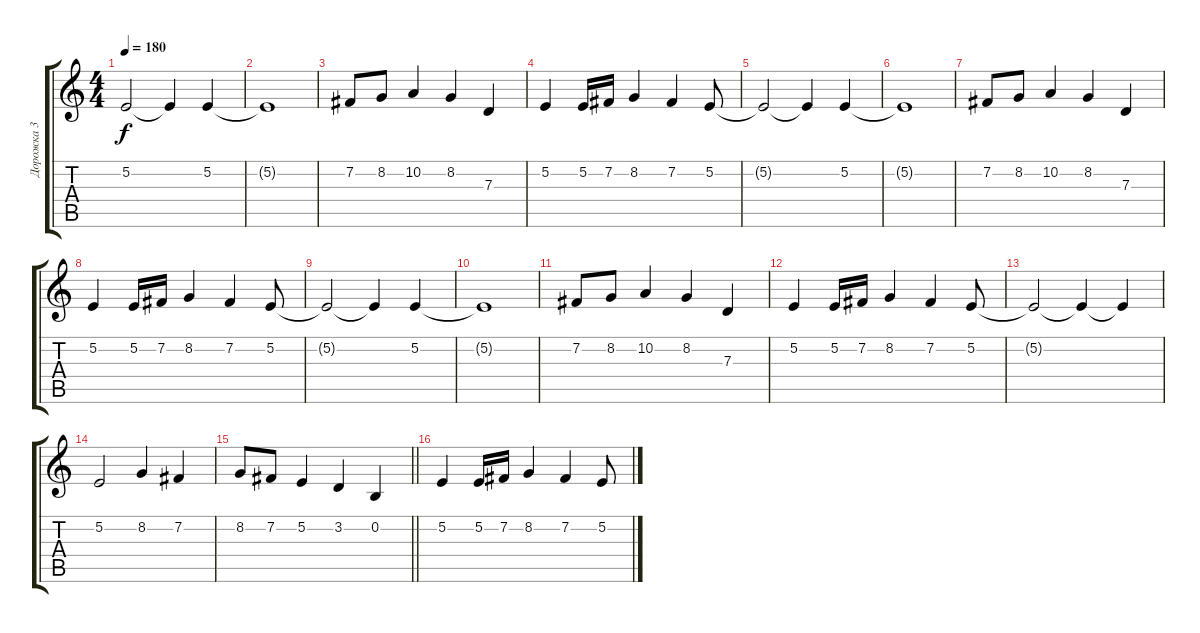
\track ("Дорожка 3" "Дорожка 3") {instrument flute}
\staff {score tabs}
\tuning (E4 B3 G3 D3 A2 E2) {hide}
\ts (4 4)
\tempo 180
\clef g2
\ks c
5.2{t}.2{dy f} 5.2{t}.4 5.2.4 |
5.2{t}.1 |
7.2.8 8.2.8 10.2.4 8.2.4 7.3.4 |
5.2.4 5.2.16 7.2.16 8.2.4 7.2.4 5.2.8 |
5.2{t}.2 5.2{t}.4 5.2.4 |
5.2{t}.1 |
7.2.8 8.2.8 10.2.4 8.2.4 7.3.4 |
5.2.4 5.2.16 7.2.16 8.2.4 7.2.4 5.2.8 |
5.2{t}.2 5.2{t}.4 5.2.4 |
5.2{t}.1 |
7.2.8 8.2.8 10.2.4 8.2.4 7.3.4 |
5.2.4 5.2.16 7.2.16 8.2.4 7.2.4 5.2.8 |
5.2{t}.2 5.2{t}.4 5.2{t}.4 |
5.2.2 8.2.4 7.2.4 |
\barLineRight lightlight
8.2.8 7.2.8 5.2.4 3.2.4 0.2.4 |
5.2.4 5.2.16 7.2.16 8.2.4 7.2.4 5.2.8
